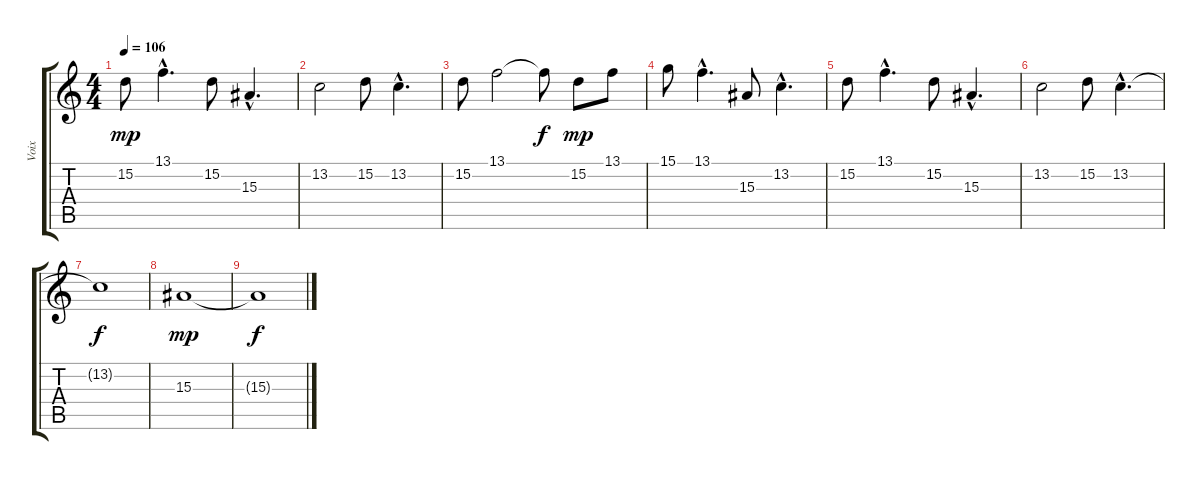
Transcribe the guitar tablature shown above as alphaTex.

\track ("Voix " "Voix ") {instrument accordion}
\staff {score tabs}
\tuning (E4 B3 G3 D3 A2 E2) {hide}
\ts (4 4)
\tempo 106
\clef g2
\ks c
15.2.8{dy mp} 13.1{hac}.4{d} 15.2.8 15.3{hac}.4{d} |
13.2.2 15.2.8 13.2{hac}.4{d} |
15.2.8 13.1.2 13.1{t}.8{dy f} 15.2.8{dy mp} 13.1.8 |
15.1.8 13.1{hac}.4{d} 15.3.8 13.2{hac}.4{d} |
15.2.8 13.1{hac}.4{d} 15.2.8 15.3{hac}.4{d} |
13.2.2 15.2.8 13.2{hac}.4{d} |
13.2{t}.1{dy f} |
15.3.1{dy mp} |
15.3{t}.1{dy f}
